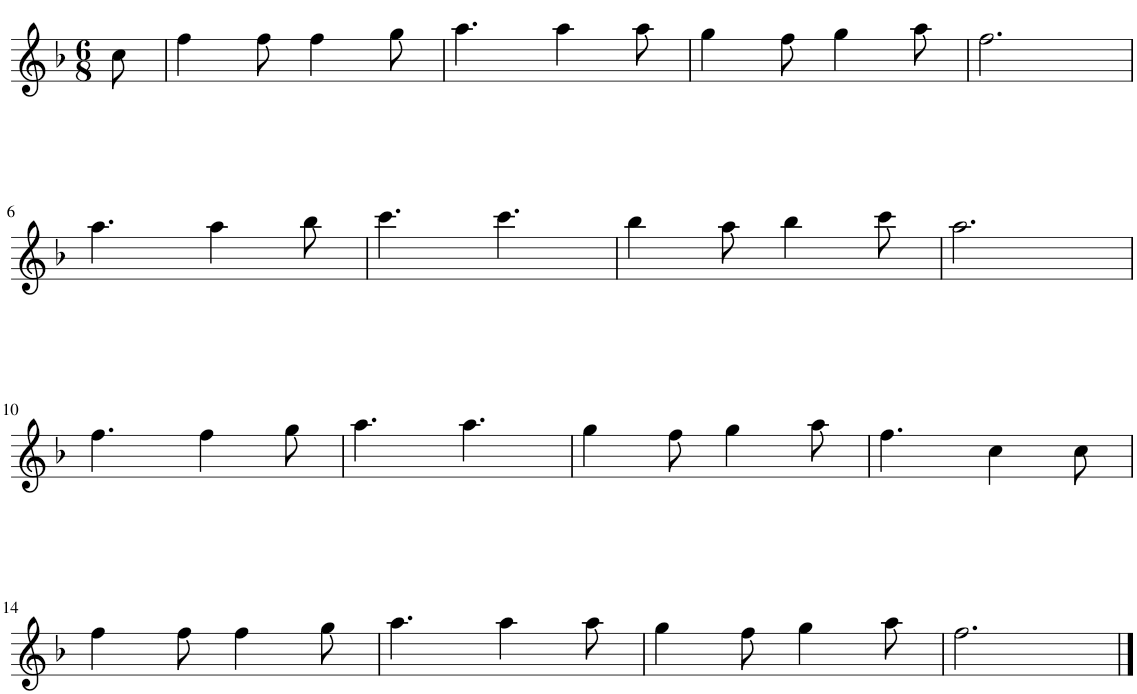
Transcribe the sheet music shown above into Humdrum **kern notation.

**kern
*part1
*staff1
*I"Harmonica
*I'Hmca
*clefG2
*k[b-]
*M6/8
=1
8cc\
=2
4ff\
8ff\
4ff\
8gg\
=3
4.aa\
4aa\
8aa\
=4
4gg\
8ff\
4gg\
8aa\
=5
2.ff\
!!LO:LB:g=z
=6
4.aa\
4aa\
8bb-\
=7
4.ccc\
4.ccc\
=8
4bb-\
8aa\
4bb-\
8ccc\
=9
2.aa\
!!LO:LB:g=z
=10
4.ff\
4ff\
8gg\
=11
4.aa\
4.aa\
=12
4gg\
8ff\
4gg\
8aa\
=13
4.ff\
4cc\
8cc\
!!LO:LB:g=z
=14
4ff\
8ff\
4ff\
8gg\
=15
4.aa\
4aa\
8aa\
=16
4gg\
8ff\
4gg\
8aa\
=17
2.ff\
==
*-
